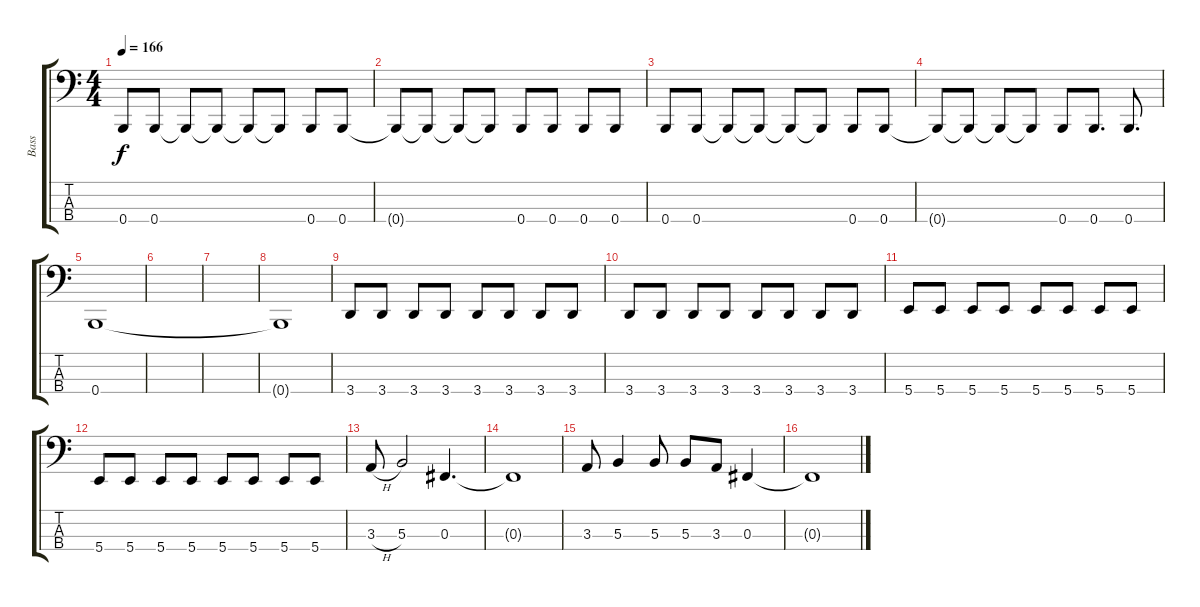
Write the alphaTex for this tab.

\track ("Bass" "Bass") {instrument electricbasspick}
\staff {score tabs}
\tuning (E2 B1 Gb1 B0) {hide}
\ts (4 4)
\tempo 166
\clef f4
\ks c
0.4.8{dy f} 0.4.8 0.4{t}.8 0.4{t}.8 0.4{t}.8 0.4{t}.8 0.4.8 0.4.8 |
0.4{t}.8 0.4{t}.8 0.4{t}.8 0.4{t}.8 0.4.8 0.4.8 0.4.8 0.4.8 |
0.4.8 0.4.8 0.4{t}.8 0.4{t}.8 0.4{t}.8 0.4{t}.8 0.4.8 0.4.8 |
0.4{t}.8 0.4{t}.8 0.4{t}.8 0.4{t}.8 0.4.8 0.4.8{d} 0.4.8{d} |
0.4.1 |
|
|
0.4{t}.1 |
3.4.8 3.4.8 3.4.8 3.4.8 3.4.8 3.4.8 3.4.8 3.4.8 |
3.4.8 3.4.8 3.4.8 3.4.8 3.4.8 3.4.8 3.4.8 3.4.8 |
5.4.8 5.4.8 5.4.8 5.4.8 5.4.8 5.4.8 5.4.8 5.4.8 |
5.4.8 5.4.8 5.4.8 5.4.8 5.4.8 5.4.8 5.4.8 5.4.8 |
3.3{h}.8 5.3.2 0.3.4{d} |
0.3{t}.1 |
3.3.8 5.3.4 5.3.8 5.3.8 3.3.8 0.3.4 |
0.3{t}.1
